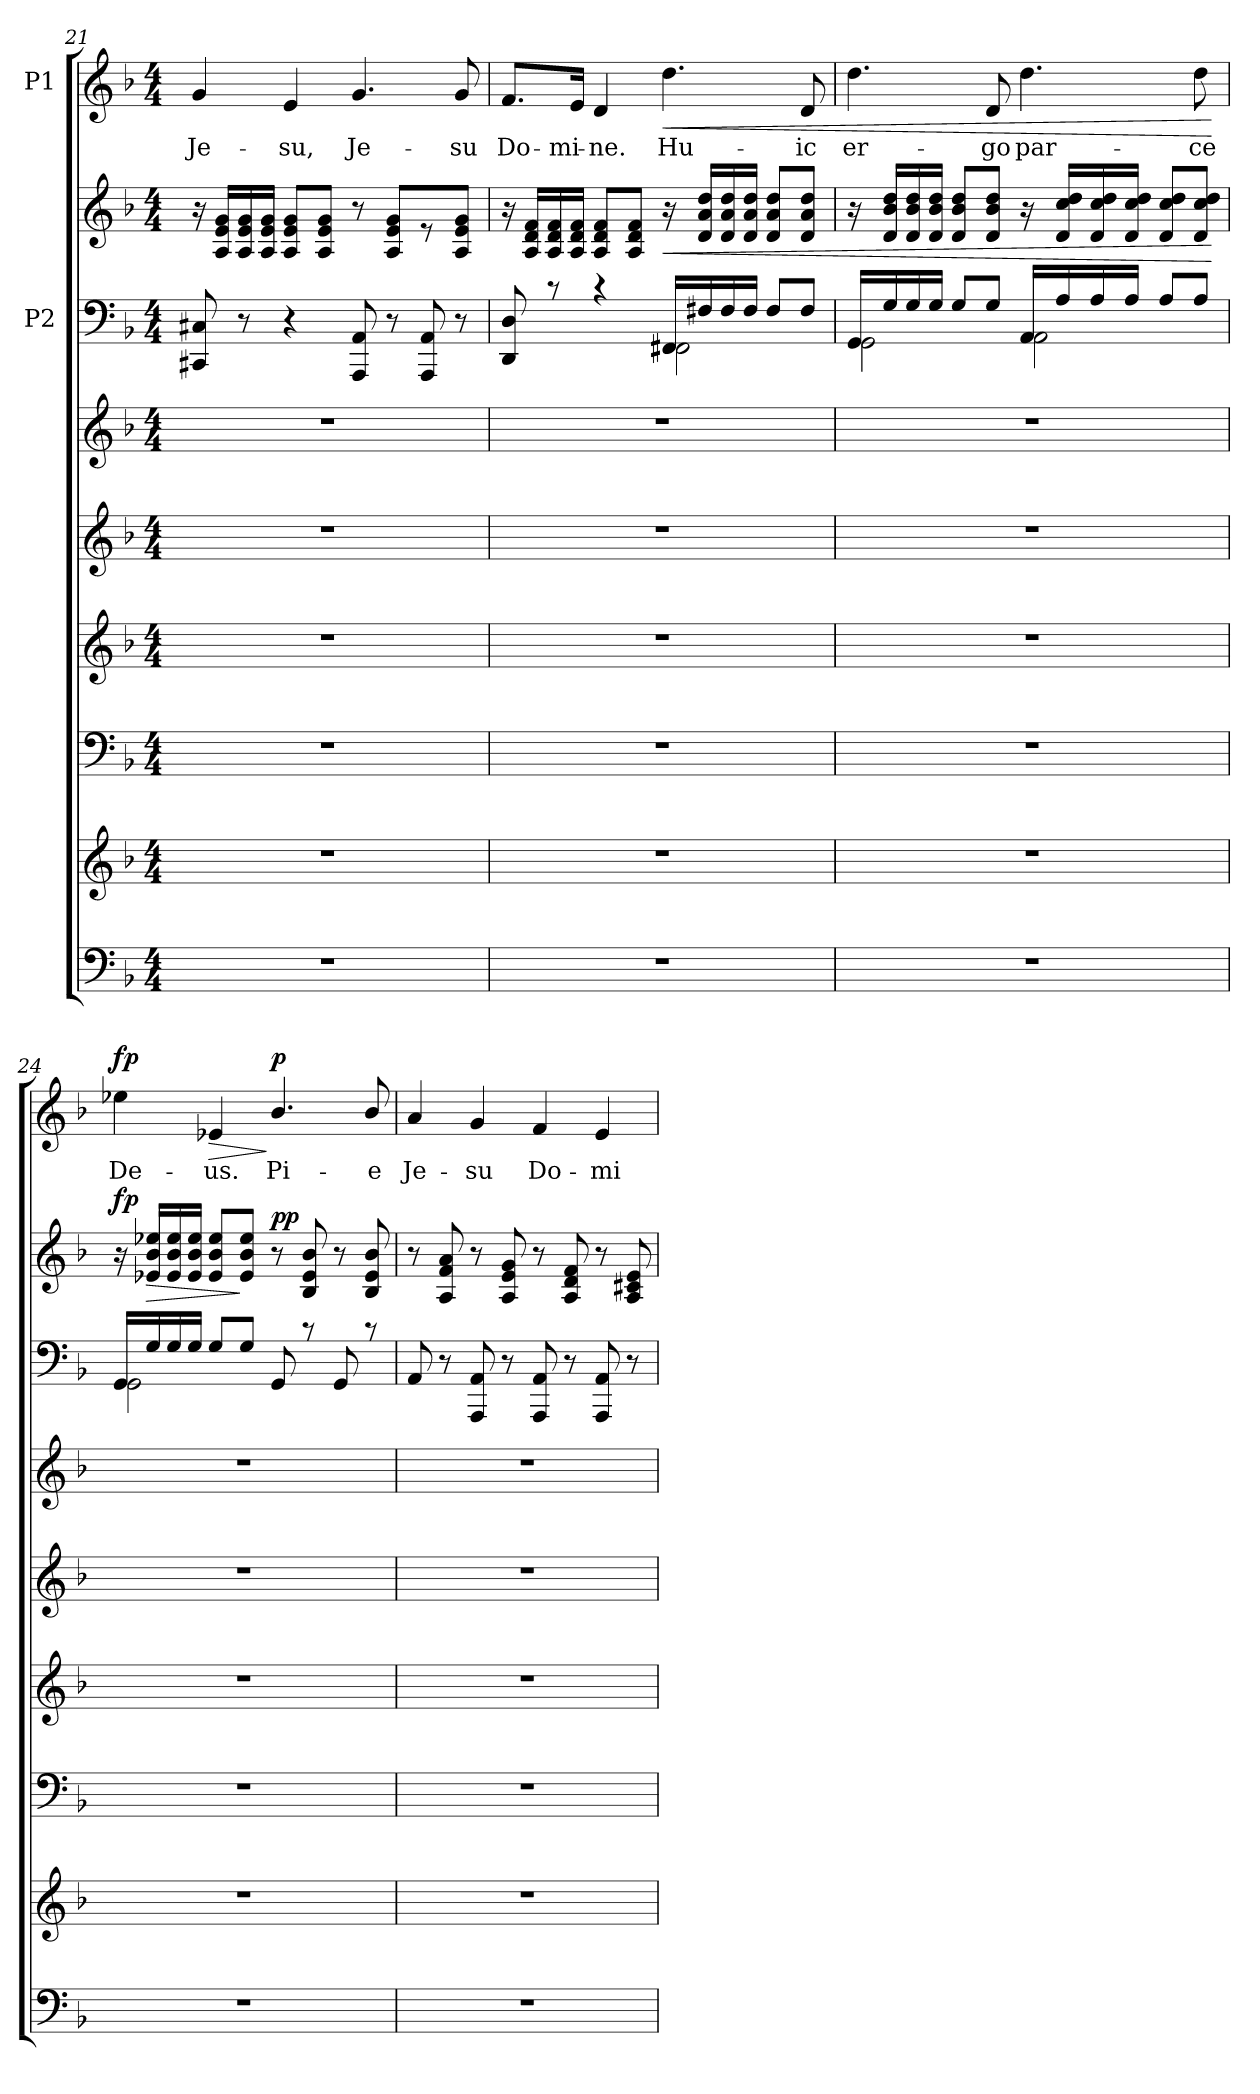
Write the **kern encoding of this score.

**kern	**kern	**kern	**kern	**kern	**kern	**kern	**kern	**dynam	**kern	**text	**dynam
*part8	*part7	*part6	*part5	*part4	*part3	*part2	*part2	*part2	*part1	*part1	*part1
*staff9	*staff8	*staff7	*staff6	*staff5	*staff4	*staff3	*staff2	*staff2/3	*staff1	*staff1	*staff1
*	*	*	*	*	*	*I"P2	*	*	*I"P1	*	*
*clefF4	*clefG2	*clefF4	*clefG2	*clefG2	*clefG2	*clefF4	*clefG2	*	*clefG2	*	*
*k[b-]	*k[b-]	*k[b-]	*k[b-]	*k[b-]	*k[b-]	*k[b-]	*k[b-]	*	*k[b-]	*	*
*F:	*F:	*F:	*F:	*F:	*F:	*F:	*F:	*	*F:	*	*
*M4/4	*M4/4	*M4/4	*M4/4	*M4/4	*M4/4	*M4/4	*M4/4	*	*M4/4	*	*
=21	=21	=21	=21	=21	=21	=21	=21	=21	=21	=21	=21
!	!	!	!	!	!	!	!	!	!	!LO:LY:b	!
1r	1r	1r	1r	1r	1r	8CC#X/ 8C#X/	16r	.	4g/	Je-	.
.	.	.	.	.	.	.	16A/ 16e/ 16g/LL	.	.	.	.
.	.	.	.	.	.	8r	16A/ 16e/ 16g/	.	.	.	.
.	.	.	.	.	.	.	16A/ 16e/ 16g/JJ	.	.	.	.
!	!	!	!	!	!	!	!	!	!	!LO:LY:b	!
.	.	.	.	.	.	4r	8A/ 8e/ 8g/L	.	4e/	-su,	.
.	.	.	.	.	.	.	8A/ 8e/ 8g/J	.	.	.	.
!	!	!	!	!	!	!	!	!	!	!LO:LY:b	!
.	.	.	.	.	.	8AAA/ 8AA/	8r	.	4.g/	Je-	.
.	.	.	.	.	.	8r	8A/ 8e/ 8g/L	.	.	.	.
.	.	.	.	.	.	8AAA/ 8AA/	8r	.	.	.	.
!	!	!	!	!	!	!	!	!	!	!LO:LY:b	!
.	.	.	.	.	.	8r	8A/ 8e/ 8g/J	.	8g/	-su	.
=22	=22	=22	=22	=22	=22	=22	=22	=22	=22	=22	=22
*	*	*	*	*	*	*^	*	*	*	*	*
!	!	!	!	!	!	!	!	!	!	!	!LO:LY:b	!
1r	1r	1r	1r	1r	1r	8DD/ 8D/	2ryy	16r	.	8.f/L	Do-	.
.	.	.	.	.	.	.	.	16A/ 16d/ 16f/LL	.	.	.	.
.	.	.	.	.	.	8rc	.	16A/ 16d/ 16f/	.	.	.	.
!	!	!	!	!	!	!	!	!	!	!	!LO:LY:b	!
.	.	.	.	.	.	.	.	16A/ 16d/ 16f/JJ	.	16e/Jk	-mi-	.
!	!	!	!	!	!	!	!	!	!	!	!LO:LY:b	!
.	.	.	.	.	.	4rc	.	8A/ 8d/ 8f/L	.	4d/	-ne.	.
.	.	.	.	.	.	.	.	8A/ 8d/ 8f/J	.	.	.	.
!	!	!	!	!	!	!	!	!	!LO:HP:b	!	!LO:LY:b	!LO:HP:b
.	.	.	.	.	.	16FF#X/LL	2FF#\	16r	<	4.dd\	Hu-	<
.	.	.	.	.	.	16F#X/	.	16d/ 16a/ 16dd/LL	.	.	.	.
.	.	.	.	.	.	16F#/	.	16d/ 16a/ 16dd/	.	.	.	.
.	.	.	.	.	.	16F#/JJ	.	16d/ 16a/ 16dd/JJ	.	.	.	.
.	.	.	.	.	.	8F#/L	.	8d/ 8a/ 8dd/L	.	.	.	.
!	!	!	!	!	!	!	!	!	!	!	!LO:LY:b	!
.	.	.	.	.	.	8F#/J	.	8d/ 8a/ 8dd/J	.	8d/	-ic	.
=23	=23	=23	=23	=23	=23	=23	=23	=23	=23	=23	=23	=23
!	!	!	!	!	!	!	!	!	!	!	!LO:LY:b	!
1r	1r	1r	1r	1r	1r	16GG/LL	2GG\	16r	.	4.dd\	er-	.
.	.	.	.	.	.	16G/	.	16d/ 16b-/ 16dd/LL	.	.	.	.
.	.	.	.	.	.	16G/	.	16d/ 16b-/ 16dd/	.	.	.	.
.	.	.	.	.	.	16G/JJ	.	16d/ 16b-/ 16dd/JJ	.	.	.	.
.	.	.	.	.	.	8G/L	.	8d/ 8b-/ 8dd/L	.	.	.	.
!	!	!	!	!	!	!	!	!	!	!	!LO:LY:b	!
.	.	.	.	.	.	8G/J	.	8d/ 8b-/ 8dd/J	.	8d/	-go	.
!	!	!	!	!	!	!	!	!	!	!	!LO:LY:b	!
.	.	.	.	.	.	16AA/LL	2AA\	16r	.	4.dd\	par-	.
.	.	.	.	.	.	16A/	.	16d/ 16cc/ 16dd/LL	.	.	.	.
.	.	.	.	.	.	16A/	.	16d/ 16cc/ 16dd/	.	.	.	.
.	.	.	.	.	.	16A/JJ	.	16d/ 16cc/ 16dd/JJ	.	.	.	.
.	.	.	.	.	.	8A/L	.	8d/ 8cc/ 8dd/L	.	.	.	.
!	!	!	!	!	!	!	!	!	!	!	!LO:LY:b	!
.	.	.	.	.	.	8A/J	.	8d/ 8cc/ 8dd/J	.	8dd\	-ce	.
*	*	*	*	*	*	*v	*v	*	*	*	*	*
.	.	.	.	.	.	.	.	[	.	.	[
=24	=24	=24	=24	=24	=24	=24	=24	=24	=24	=24	=24
*	*	*	*	*	*	*^	*	*	*	*	*
!	!	!	!	!	!	!	!	!	!LO:DY:a	!	!LO:LY:b	!
!	!	!	!	!	!	!	!	!	!LO:DY:n=1:a	!	!	!LO:DY:a
!	!	!	!	!	!	!	!	!	!	!	!	!LO:DY:n=1:a
1r	1r	1r	1r	1r	1r	16GG/LL	2GG\	16r	f p	4ee-X\	De-	f p
!	!	!	!	!	!	!	!	!	!LO:HP:b	!	!	!
.	.	.	.	.	.	16G/	.	16e-X/ 16b-/ 16ee-X/LL	>	.	.	.
.	.	.	.	.	.	16G/	.	16e-/ 16b-/ 16ee-/	.	.	.	.
.	.	.	.	.	.	16G/JJ	.	16e-/ 16b-/ 16ee-/JJ	.	.	.	.
!	!	!	!	!	!	!	!	!	!	!	!LO:LY:b	!LO:HP:b
.	.	.	.	.	.	8G/L	.	8e-/ 8b-/ 8ee-/L	.	4e-X/	-us.	>
.	.	.	.	.	.	8G/J	.	8e-/ 8b-/ 8ee-/J	]	.	.	.
!	!	!	!	!	!	!	!	!	!LO:DY:n=2:a	!	!LO:LY:b	!LO:DY:n=2:a
.	.	.	.	.	.	8GG/	2ryy	8r	pp	4.b-/	Pi-	] p
.	.	.	.	.	.	8rc	.	8B-/ 8e-/ 8b-/	.	.	.	.
.	.	.	.	.	.	8GG/	.	8r	.	.	.	.
!	!	!	!	!	!	!	!	!	!	!	!LO:LY:b	!
.	.	.	.	.	.	8rc	.	8B-/ 8e-/ 8b-/	.	8b-/	-e	.
*	*	*	*	*	*	*v	*v	*	*	*	*	*
=25	=25	=25	=25	=25	=25	=25	=25	=25	=25	=25	=25
!	!	!	!	!	!	!	!	!	!	!LO:LY:b	!
1r	1r	1r	1r	1r	1r	8AA/	8r	.	4a/	Je-	.
.	.	.	.	.	.	8r	8A/ 8f/ 8a/	.	.	.	.
!	!	!	!	!	!	!	!	!	!	!LO:LY:b	!
.	.	.	.	.	.	8AAA/ 8AA/	8r	.	4g/	-su	.
.	.	.	.	.	.	8r	8A/ 8e/ 8g/	.	.	.	.
!	!	!	!	!	!	!	!	!	!	!LO:LY:b	!
.	.	.	.	.	.	8AAA/ 8AA/	8r	.	4f/	Do-	.
.	.	.	.	.	.	8r	8A/ 8d/ 8f/	.	.	.	.
!	!	!	!	!	!	!	!	!	!	!LO:LY:b	!
.	.	.	.	.	.	8AAA/ 8AA/	8r	.	4e/	-mi-	.
.	.	.	.	.	.	8r	8A/ 8c#X/ 8e/	.	.	.	.
=	=	=	=	=	=	=	=	=	=	=	=
*-	*-	*-	*-	*-	*-	*-	*-	*-	*-	*-	*-
